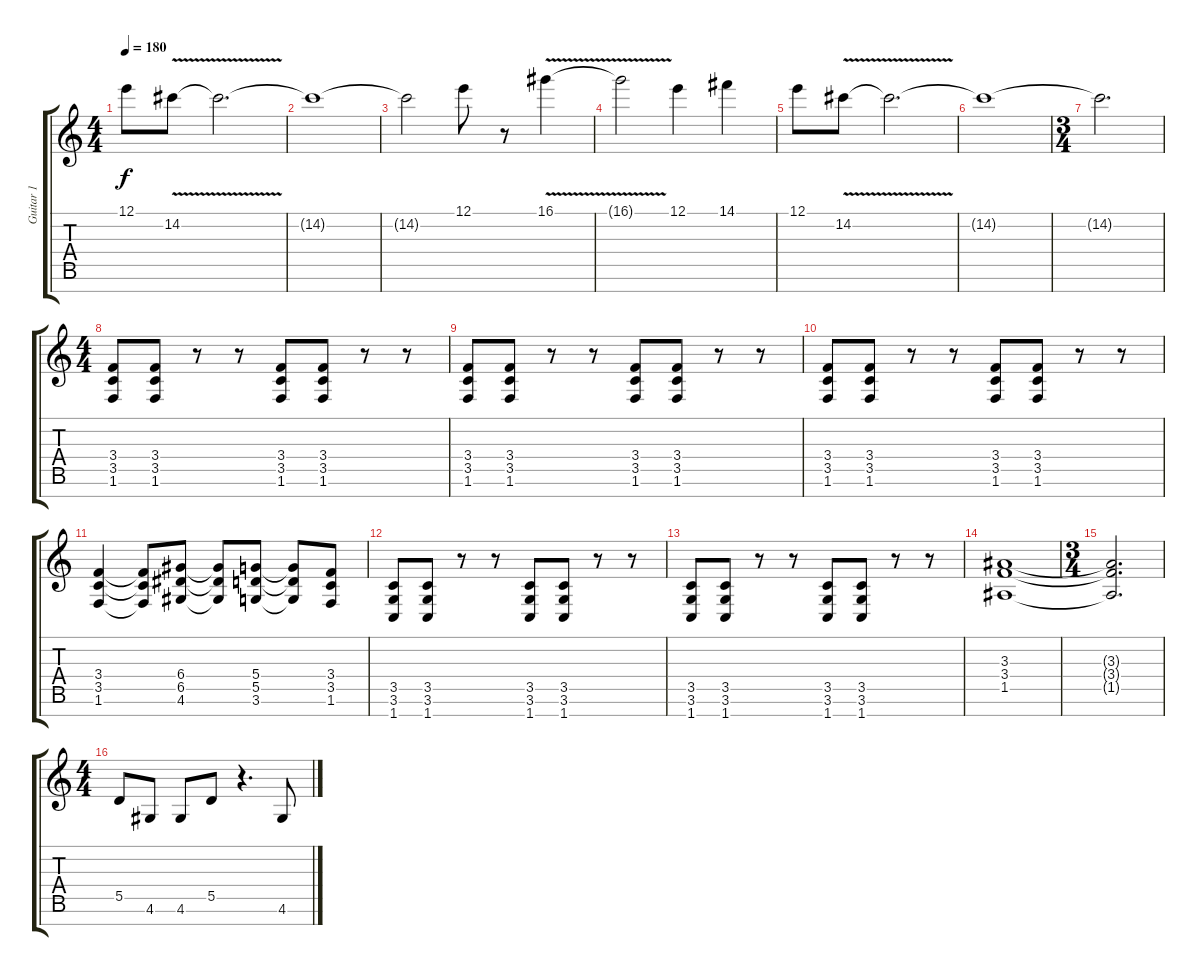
\track ("Guitar 1" "Guitar 1") {instrument distortionguitar}
\staff {score tabs}
\tuning (E4 B3 G3 D3 A2 E2 B1) {hide}
\ts (4 4)
\tempo 180
\clef g2
\ks c
12.1.8{dy f} 14.2{v}.8 14.2{t}.2{d} |
14.2{t}.1 |
14.2{t}.2 12.1.8 r.8 16.1{v}.4 |
16.1{t}.2 12.1.4 14.1.4 |
12.1.8 14.2{v}.8 14.2{t}.2{d} |
14.2{t}.1 |
\ts (3 4)
14.2{t}.2{d} |
\ts (4 4)
(3.4 3.5 1.6).8 (3.4 3.5 1.6).8 r.8 r.8 (3.4 3.5 1.6).8 (3.4 3.5 1.6).8 r.8 r.8 |
(3.4 3.5 1.6).8 (3.4 3.5 1.6).8 r.8 r.8 (3.4 3.5 1.6).8 (3.4 3.5 1.6).8 r.8 r.8 |
(3.4 3.5 1.6).8 (3.4 3.5 1.6).8 r.8 r.8 (3.4 3.5 1.6).8 (3.4 3.5 1.6).8 r.8 r.8 |
(3.4 3.5 1.6).4 (3.4{t} 3.5{t} 1.6{t}).8 (6.4 6.5 4.6).8 (6.4{t} 6.5{t} 4.6{t}).8 (5.4 5.5 3.6).8 (5.4{t} 5.5{t} 3.6{t}).8 (3.4 3.5 1.6).8 |
(3.5 3.6 1.7).8 (3.5 3.6 1.7).8 r.8 r.8 (3.5 3.6 1.7).8 (3.5 3.6 1.7).8 r.8 r.8 |
(3.5 3.6 1.7).8 (3.5 3.6 1.7).8 r.8 r.8 (3.5 3.6 1.7).8 (3.5 3.6 1.7).8 r.8 r.8 |
(3.3 3.4 1.5).1 |
\ts (3 4)
(3.3{t} 3.4{t} 1.5{t}).2{d} |
\ts (4 4)
5.5.8 4.6.8 4.6.8 5.5.8 r.4{d} 4.6.8
